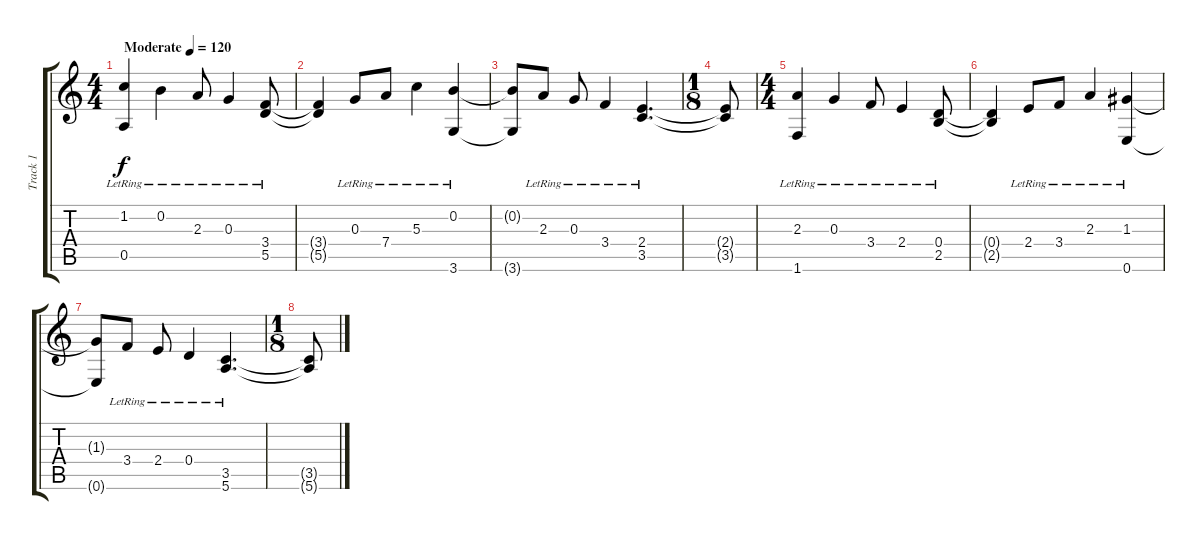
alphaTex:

\track ("Track 1" "Track 1") {instrument acousticguitarnylon}
\staff {score tabs}
\tuning (E4 B3 G3 D3 A2 E2) {hide}
\ts (4 4)
\tempo (120 "Moderate")
\clef g2
\ks c
(1.2{lr} 0.5{lr}).4{dy f instrument acousticguitarnylon} 0.2{lr}.4 2.3{lr}.8 0.3{lr}.4 (3.4{lr} 5.5{lr}).8 |
(3.4{t} 5.5{t}).4 0.3{lr}.8 7.4{lr}.8 5.3{lr}.4 (0.2{lr} 3.6{lr}).4 |
(0.2{t} 3.6{t}).8 2.3{lr}.8 0.3{lr}.8 3.4{lr}.4 (2.4{lr} 3.5{lr}).4{d} |
\ts (1 8)
(2.4{t} 3.5{t}).8 |
\ts (4 4)
(2.3{lr} 1.6{lr}).4 0.3{lr}.4 3.4{lr}.8 2.4{lr}.4 (0.4{lr} 2.5{lr}).8 |
(0.4{t} 2.5{t}).4 2.4{lr}.8 3.4{lr}.8 2.3{lr}.4 (1.3{lr} 0.6{lr}).4 |
(1.3{t} 0.6{t}).8 3.4{lr}.8 2.4{lr}.8 0.4{lr}.4 (3.5{lr} 5.6{lr}).4{d} |
\ts (1 8)
(3.5{t} 5.6{t}).8
